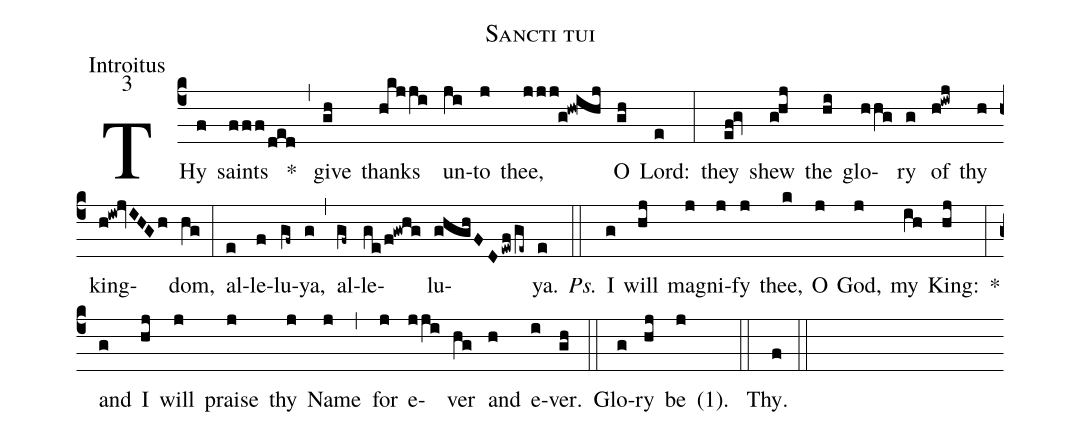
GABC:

name:Sancti tui;
office-part:Introitus;
mode:3;
%%
(c4) THy(f) saints(fff/ded) *(,) give(gh) thanks(hkjji) un(ji)to(j) thee,(jjj!g!hw!ihj) O(gh) Lord:(e) (:) they(ef!gv) shew(g!hj) the(hi) glo(hhg)ry(g) of(h!iwj) thy(h) king(h!iw!jvIHGh)dom,(hg) (:) al(e)le(f)lu(gf~)ya,(g) (,) al(gf~)le(ge/f!gwhg)lu(ghghFD/ewf/ge~)ya.(e) <i>Ps.</i>(::) I(g) will(hj) mag(j)ni(j)fy(j) thee,(k) O(j) God,(j) my(ih) King:(hj) *(:) and(g) I(hj) will(j) praise(j) thy(j) Name(j) (,) for(j) e(jji)ver(hg) and(h) e(i)ver.(gh) (::) Glo(g)ry(hj) be(j) <v>(</v>1<v>)</v>.() (::) Thy.(f) (::)
